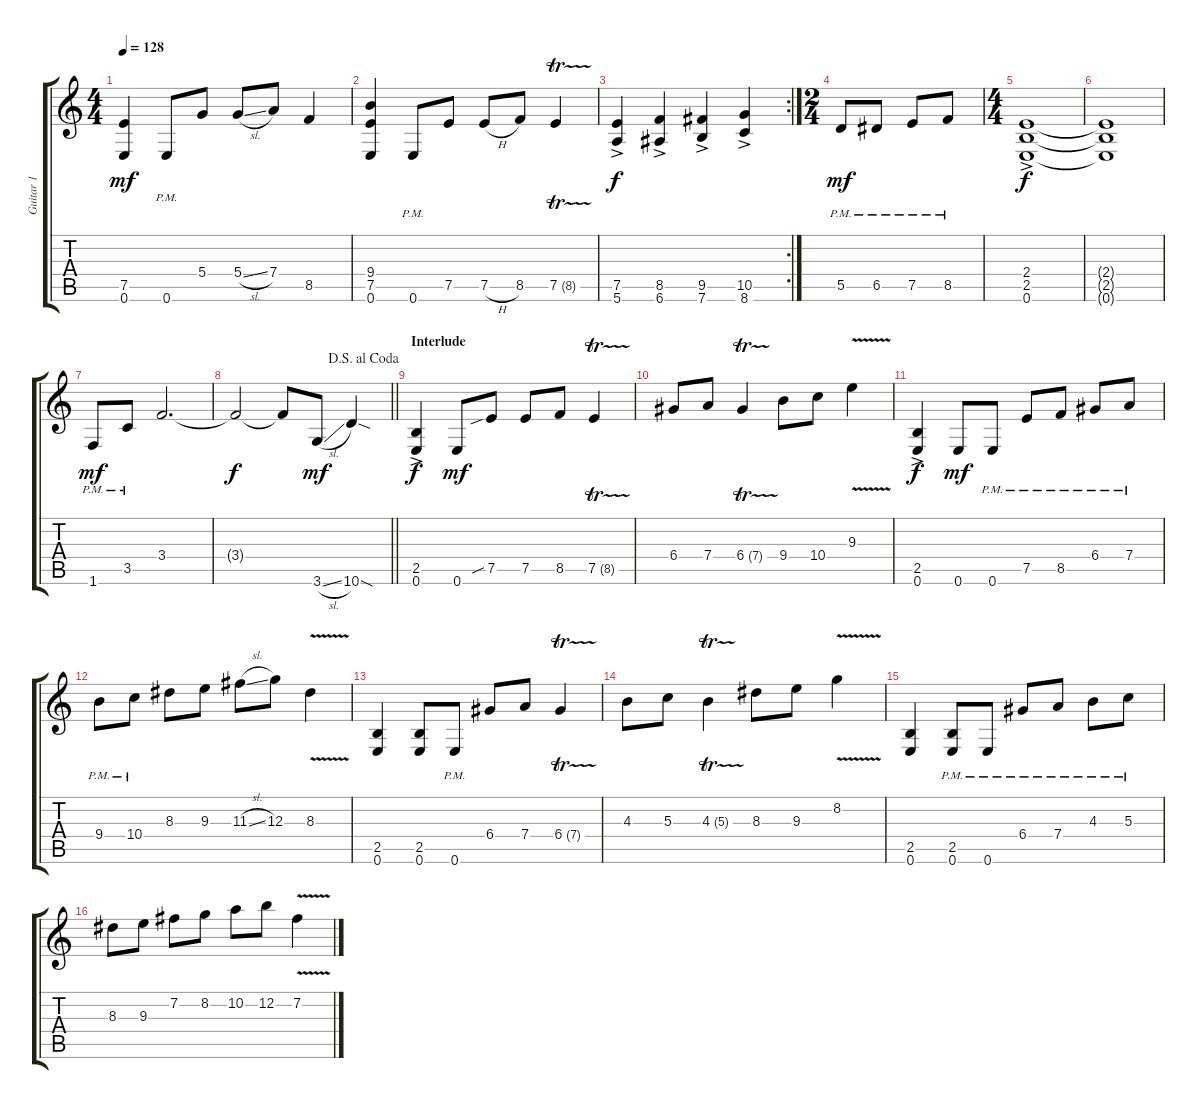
\track ("Guitar 1" "Guitar 1") {instrument distortionguitar}
\staff {score tabs}
\tuning (E4 B3 G3 D3 A2 E2) {hide}
\ts (4 4)
\tempo 128
\clef g2
\ks c
(7.5 0.6).4{dy mf} 0.6{pm}.8 5.4.8 5.4{sl}.8 7.4.8 8.5.4 |
(9.4 7.5 0.6).4 0.6{pm}.8 7.5.8 7.5{h}.8 8.5.8 7.5{tr (8 32)}.4 |
\rc 2
(7.5{ac} 5.6{ac}).4{dy f} (8.5{ac} 6.6{ac}).4 (9.5{ac} 7.6{ac}).4 (10.5{ac} 8.6{ac}).4 |
\ts (2 4)
5.5{pm}.8{dy mf} 6.5{pm}.8 7.5{pm}.8 8.5{pm}.8 |
\ts (4 4)
(2.4{ac} 2.5{ac} 0.6{ac}).1{dy f} |
(2.4{t} 2.5{t} 0.6{t}).1 |
1.6{pm}.8{dy mf} 3.5{pm}.8 3.4.2{d} |
\jump dalsegnoalcoda
\barLineRight lightlight
3.4{t}.2{dy f} 3.4{t}.8 3.6{sl}.8{dy mf} 10.6{sod}.4 |
\section ("" "Interlude")
(2.5{ac} 0.6{ac}).4{dy f} 0.6.8{dy mf} 7.5{sib}.8 7.5.8 8.5.8 7.5{tr (8 32)}.4 |
6.4.8 7.4.8 6.4{tr (7 32)}.4 9.4.8 10.4.8 9.3{v}.4 |
(2.5{ac} 0.6{ac}).4{dy f} 0.6.8{dy mf} 0.6{pm}.8 7.5{pm}.8 8.5{pm}.8 6.4{pm}.8 7.4{pm}.8 |
9.4{pm}.8 10.4{pm}.8 8.3.8 9.3.8 11.3{sl}.8 12.3.8 8.3{v}.4 |
(2.5 0.6).4 (2.5 0.6).8 0.6{pm}.8 6.4.8 7.4.8 6.4{tr (7 32)}.4 |
4.3.8 5.3.8 4.3{tr (5 32)}.4 8.3.8 9.3.8 8.2{v}.4 |
(2.5 0.6).4 (2.5{pm} 0.6{pm}).8 0.6{pm}.8 6.4{pm}.8 7.4{pm}.8 4.3{pm}.8 5.3{pm}.8 |
8.3.8 9.3.8 7.2.8 8.2.8 10.2.8 12.2.8 7.2{v}.4
